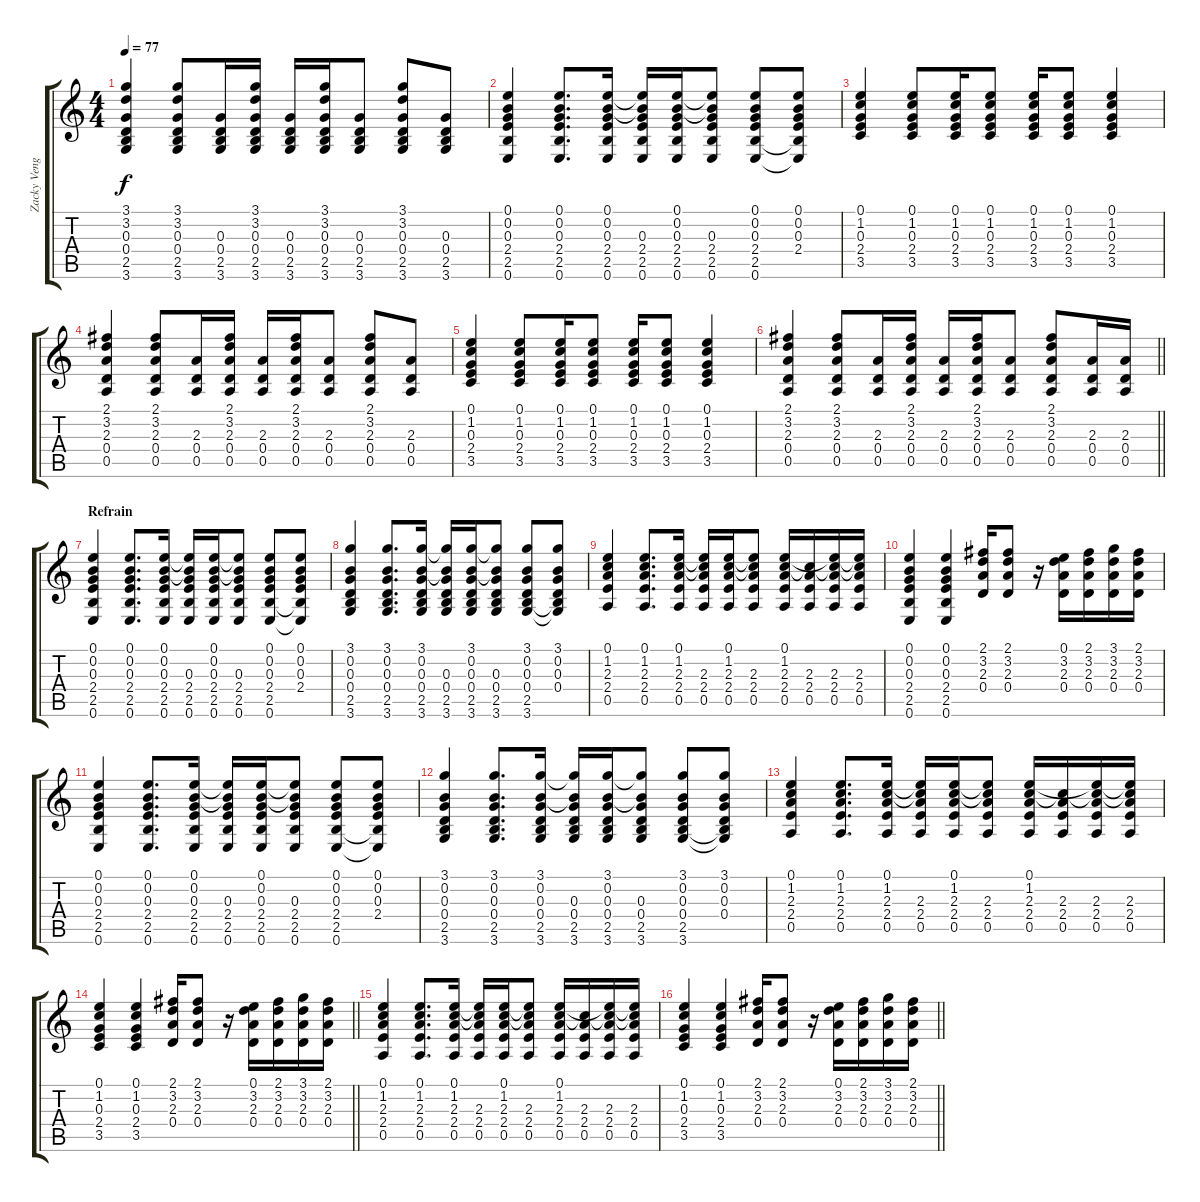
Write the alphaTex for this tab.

\track ("Zacky Vengeance" "Zacky Veng") {instrument acousticguitarsteel}
\staff {score tabs}
\tuning (E4 B3 G3 D3 A2 E2) {hide}
\ts (4 4)
\tempo 77
\clef g2
\ks c
(3.1 3.2 0.3 0.4 2.5 3.6).4{dy f} (3.1 3.2 0.3 0.4 2.5 3.6).8 (0.3 0.4 2.5 3.6).16 (3.1 3.2 0.3 0.4 2.5 3.6).16 (0.3 0.4 2.5 3.6).16 (3.1 3.2 0.3 0.4 2.5 3.6).16 (0.3 0.4 2.5 3.6).8 (3.1 3.2 0.3 0.4 2.5 3.6).8 (0.3 0.4 2.5 3.6).8 |
(0.1 0.2 0.3 2.4 2.5 0.6).4 (0.1 0.2 0.3 2.4 2.5 0.6).8{d} (0.1 0.2 0.3 2.4 2.5 0.6).16 (0.1{t} 0.2{t} 0.3 2.4 2.5 0.6).16 (0.1 0.2 0.3 2.4 2.5 0.6).16 (0.1{t} 0.2{t} 0.3 2.4 2.5 0.6).8 (0.1 0.2 0.3 2.4 2.5 0.6).8 (0.1 0.2 0.3 2.4 2.5{t} 0.6{t}).8 |
(0.1 1.2 0.3 2.4 3.5).4 (0.1 1.2 0.3 2.4 3.5).8 (0.1 1.2 0.3 2.4 3.5).16 (0.1 1.2 0.3 2.4 3.5).8 (0.1 1.2 0.3 2.4 3.5).16 (0.1 1.2 0.3 2.4 3.5).8 (0.1 1.2 0.3 2.4 3.5).4 |
(2.1 3.2 2.3 0.4 0.5).4 (2.1 3.2 2.3 0.4 0.5).8 (2.3 0.4 0.5).16 (2.1 3.2 2.3 0.4 0.5).16 (2.3 0.4 0.5).16 (2.1 3.2 2.3 0.4 0.5).16 (2.3 0.4 0.5).8 (2.1 3.2 2.3 0.4 0.5).8 (2.3 0.4 0.5).8 |
(0.1 1.2 0.3 2.4 3.5).4 (0.1 1.2 0.3 2.4 3.5).8 (0.1 1.2 0.3 2.4 3.5).16 (0.1 1.2 0.3 2.4 3.5).8 (0.1 1.2 0.3 2.4 3.5).16 (0.1 1.2 0.3 2.4 3.5).8 (0.1 1.2 0.3 2.4 3.5).4 |
\barLineRight lightlight
(2.1 3.2 2.3 0.4 0.5).4 (2.1 3.2 2.3 0.4 0.5).8 (2.3 0.4 0.5).16 (2.1 3.2 2.3 0.4 0.5).16 (2.3 0.4 0.5).16 (2.1 3.2 2.3 0.4 0.5).16 (2.3 0.4 0.5).8 (2.1 3.2 2.3 0.4 0.5).8 (2.3 0.4 0.5).16 (2.3 0.4 0.5).16 |
\section ("" "Refrain")
(0.1 0.2 0.3 2.4 2.5 0.6).4 (0.1 0.2 0.3 2.4 2.5 0.6).8{d} (0.1 0.2 0.3 2.4 2.5 0.6).16 (0.1{t} 0.2{t} 0.3 2.4 2.5 0.6).16 (0.1 0.2 0.3 2.4 2.5 0.6).16 (0.1{t} 0.2{t} 0.3 2.4 2.5 0.6).8 (0.1 0.2 0.3 2.4 2.5 0.6).8 (0.1 0.2 0.3 2.4 2.5{t} 0.6{t}).8 |
(3.1 0.2 0.3 0.4 2.5 3.6).4 (3.1 0.2 0.3 0.4 2.5 3.6).8{d} (3.1 0.2 0.3 0.4 2.5 3.6).16 (3.1{t} 0.2{t} 0.3 0.4 2.5 3.6).16 (3.1 0.2 0.3 0.4 2.5 3.6).16 (3.1{t} 0.2{t} 0.3 0.4 2.5 3.6).8 (3.1 0.2 0.3 0.4 2.5 3.6).8 (3.1 0.2 0.3 0.4 2.5{t} 3.6{t}).8 |
(0.1 1.2 2.3 2.4 0.5).4 (0.1 1.2 2.3 2.4 0.5).8{d} (0.1 1.2 2.3 2.4 0.5).16 (0.1{t} 1.2{t} 2.3 2.4 0.5).16 (0.1 1.2 2.3 2.4 0.5).16 (0.1{t} 1.2{t} 2.3 2.4 0.5).8 (0.1 1.2 2.3 2.4 0.5).16 (1.2{t} 2.3 2.4 0.5).16 (0.1{t} 1.2{t} 2.3 2.4 0.5).16 (0.1{t} 1.2{t} 2.3 2.4 0.5).16 |
(0.1 0.2 0.3 2.4 2.5 0.6).4 (0.1 0.2 0.3 2.4 2.5 0.6).4 (2.1 3.2 2.3 0.4).16 (2.1 3.2 2.3 0.4).8 r.16 (0.1 3.2 2.3 0.4).16 (2.1 3.2 2.3 0.4).16 (3.1 3.2 2.3 0.4).16 (2.1 3.2 2.3 0.4).16 |
(0.1 0.2 0.3 2.4 2.5 0.6).4 (0.1 0.2 0.3 2.4 2.5 0.6).8{d} (0.1 0.2 0.3 2.4 2.5 0.6).16 (0.1{t} 0.2{t} 0.3 2.4 2.5 0.6).16 (0.1 0.2 0.3 2.4 2.5 0.6).16 (0.1{t} 0.2{t} 0.3 2.4 2.5 0.6).8 (0.1 0.2 0.3 2.4 2.5 0.6).8 (0.1 0.2 0.3 2.4 2.5{t} 0.6{t}).8 |
(3.1 0.2 0.3 0.4 2.5 3.6).4 (3.1 0.2 0.3 0.4 2.5 3.6).8{d} (3.1 0.2 0.3 0.4 2.5 3.6).16 (3.1{t} 0.2{t} 0.3 0.4 2.5 3.6).16 (3.1 0.2 0.3 0.4 2.5 3.6).16 (3.1{t} 0.2{t} 0.3 0.4 2.5 3.6).8 (3.1 0.2 0.3 0.4 2.5 3.6).8 (3.1 0.2 0.3 0.4 2.5{t} 3.6{t}).8 |
(0.1 1.2 2.3 2.4 0.5).4 (0.1 1.2 2.3 2.4 0.5).8{d} (0.1 1.2 2.3 2.4 0.5).16 (0.1{t} 1.2{t} 2.3 2.4 0.5).16 (0.1 1.2 2.3 2.4 0.5).16 (0.1{t} 1.2{t} 2.3 2.4 0.5).8 (0.1 1.2 2.3 2.4 0.5).16 (1.2{t} 2.3 2.4 0.5).16 (0.1{t} 1.2{t} 2.3 2.4 0.5).16 (0.1{t} 1.2{t} 2.3 2.4 0.5).16 |
\barLineRight lightlight
(0.1 1.2 0.3 2.4 3.5).4 (0.1 1.2 0.3 2.4 3.5).4 (2.1 3.2 2.3 0.4).16 (2.1 3.2 2.3 0.4).8 r.16 (0.1 3.2 2.3 0.4).16 (2.1 3.2 2.3 0.4).16 (3.1 3.2 2.3 0.4).16 (2.1 3.2 2.3 0.4).16 |
(0.1 1.2 2.3 2.4 0.5).4 (0.1 1.2 2.3 2.4 0.5).8{d} (0.1 1.2 2.3 2.4 0.5).16 (0.1{t} 1.2{t} 2.3 2.4 0.5).16 (0.1 1.2 2.3 2.4 0.5).16 (0.1{t} 1.2{t} 2.3 2.4 0.5).8 (0.1 1.2 2.3 2.4 0.5).16 (1.2{t} 2.3 2.4 0.5).16 (0.1{t} 1.2{t} 2.3 2.4 0.5).16 (0.1{t} 1.2{t} 2.3 2.4 0.5).16 |
\barLineRight lightlight
(0.1 1.2 0.3 2.4 3.5).4 (0.1 1.2 0.3 2.4 3.5).4 (2.1 3.2 2.3 0.4).16 (2.1 3.2 2.3 0.4).8 r.16 (0.1 3.2 2.3 0.4).16 (2.1 3.2 2.3 0.4).16 (3.1 3.2 2.3 0.4).16 (2.1 3.2 2.3 0.4).16
